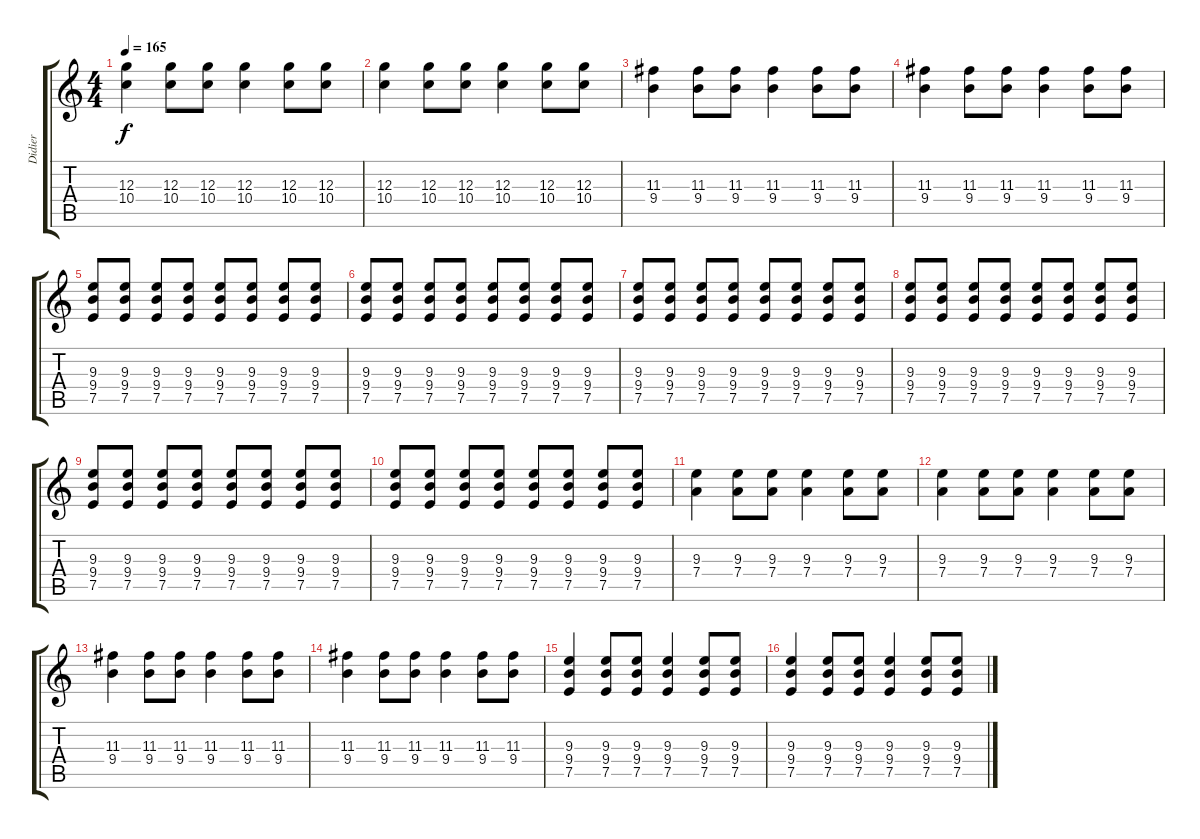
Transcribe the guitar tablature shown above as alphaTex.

\track ("Didier" "Didier") {instrument distortionguitar}
\staff {score tabs}
\tuning (E4 B3 G3 D3 A2 E2) {hide}
\ts (4 4)
\tempo 165
\clef g2
\ks c
(12.3 10.4).4{dy f} (12.3 10.4).8 (12.3 10.4).8 (12.3 10.4).4 (12.3 10.4).8 (12.3 10.4).8 |
(12.3 10.4).4 (12.3 10.4).8 (12.3 10.4).8 (12.3 10.4).4 (12.3 10.4).8 (12.3 10.4).8 |
(11.3 9.4).4 (11.3 9.4).8 (11.3 9.4).8 (11.3 9.4).4 (11.3 9.4).8 (11.3 9.4).8 |
(11.3 9.4).4 (11.3 9.4).8 (11.3 9.4).8 (11.3 9.4).4 (11.3 9.4).8 (11.3 9.4).8 |
(9.3 9.4 7.5).8 (9.3 9.4 7.5).8 (9.3 9.4 7.5).8 (9.3 9.4 7.5).8 (9.3 9.4 7.5).8 (9.3 9.4 7.5).8 (9.3 9.4 7.5).8 (9.3 9.4 7.5).8 |
(9.3 9.4 7.5).8 (9.3 9.4 7.5).8 (9.3 9.4 7.5).8 (9.3 9.4 7.5).8 (9.3 9.4 7.5).8 (9.3 9.4 7.5).8 (9.3 9.4 7.5).8 (9.3 9.4 7.5).8 |
(9.3 9.4 7.5).8 (9.3 9.4 7.5).8 (9.3 9.4 7.5).8 (9.3 9.4 7.5).8 (9.3 9.4 7.5).8 (9.3 9.4 7.5).8 (9.3 9.4 7.5).8 (9.3 9.4 7.5).8 |
(9.3 9.4 7.5).8 (9.3 9.4 7.5).8 (9.3 9.4 7.5).8 (9.3 9.4 7.5).8 (9.3 9.4 7.5).8 (9.3 9.4 7.5).8 (9.3 9.4 7.5).8 (9.3 9.4 7.5).8 |
(9.3 9.4 7.5).8 (9.3 9.4 7.5).8 (9.3 9.4 7.5).8 (9.3 9.4 7.5).8 (9.3 9.4 7.5).8 (9.3 9.4 7.5).8 (9.3 9.4 7.5).8 (9.3 9.4 7.5).8 |
(9.3 9.4 7.5).8 (9.3 9.4 7.5).8 (9.3 9.4 7.5).8 (9.3 9.4 7.5).8 (9.3 9.4 7.5).8 (9.3 9.4 7.5).8 (9.3 9.4 7.5).8 (9.3 9.4 7.5).8 |
(9.3 7.4).4 (9.3 7.4).8 (9.3 7.4).8 (9.3 7.4).4 (9.3 7.4).8 (9.3 7.4).8 |
(9.3 7.4).4 (9.3 7.4).8 (9.3 7.4).8 (9.3 7.4).4 (9.3 7.4).8 (9.3 7.4).8 |
(11.3 9.4).4 (11.3 9.4).8 (11.3 9.4).8 (11.3 9.4).4 (11.3 9.4).8 (11.3 9.4).8 |
(11.3 9.4).4 (11.3 9.4).8 (11.3 9.4).8 (11.3 9.4).4 (11.3 9.4).8 (11.3 9.4).8 |
(9.3 9.4 7.5).4 (9.3 9.4 7.5).8 (9.3 9.4 7.5).8 (9.3 9.4 7.5).4 (9.3 9.4 7.5).8 (9.3 9.4 7.5).8 |
(9.3 9.4 7.5).4 (9.3 9.4 7.5).8 (9.3 9.4 7.5).8 (9.3 9.4 7.5).4 (9.3 9.4 7.5).8 (9.3 9.4 7.5).8
